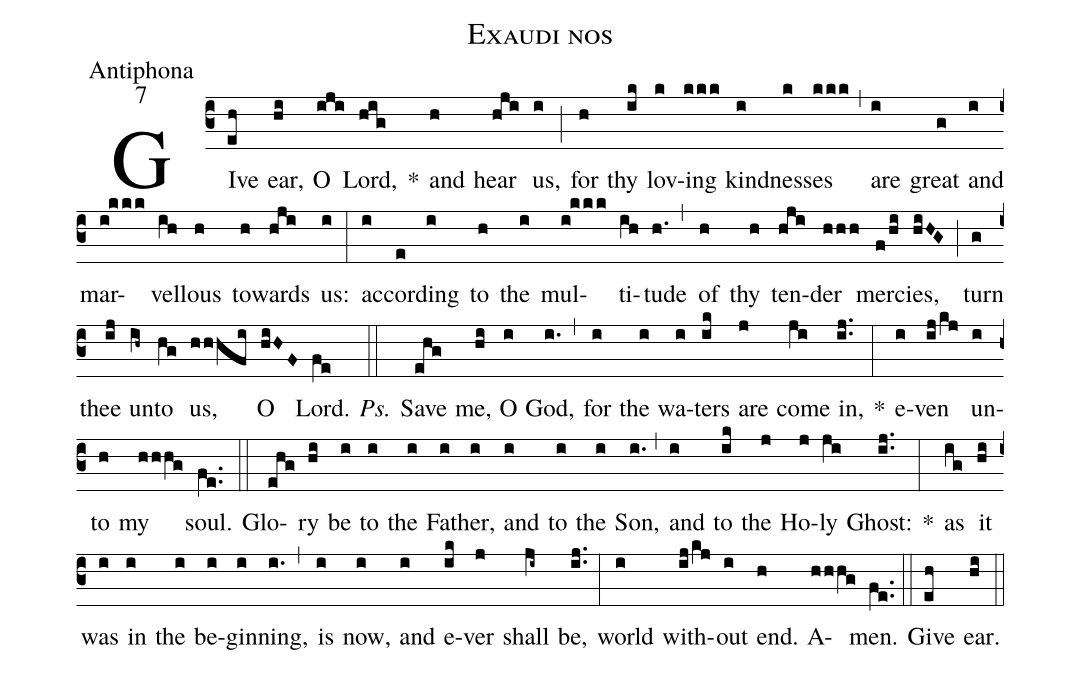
name:Exaudi nos;
office-part:Antiphona;
mode:7;
%%
(c3) GIve(eh) ear,(hi) O(iji) Lord,(hig) *() and(h) hear(hji) us,(i) (;) for(h) thy(ik) lov(k)ing(kkk) kind(i)nes(k)ses(kkk) (,) are(i) great(g) and(i) mar(i!kkk)vel(ih)lous(h) to(h)wards(hji) us:(i) (:) ac(i)cor(e)ding(i) to(h) the(i) mul(i!kkk)ti(ih)tude(h.1) (,) of(h) thy(h) ten(hji)der(hhh) mer(f/hi)cies,(hiHG) (;) turn(g) thee(ij) un(ih~)to(hg) us,(hhhfi) O(hiHF) Lord.(fe) <i>Ps.</i>(::) Save(ehg) me,(hi) O(i) God,(i.) (,) for(i) the(i) wa(i)ters(ik) are(j) come(ji) in,(ij..) *(:) e(i)ven(ij/kj) un(i)to(h) my(hhhg) soul.(fe..) (::) Glo(ehg)ry(hi) be(i) to(i) the(i) Fa(i)ther,(i) and(i) to(i) the(i) Son,(i.) (,) and(i) to(ik) the(j) Ho(j)ly(ji) Ghost:(ij..) *(:) as(ig) it(hi) was(i) in(i) the(i) be(i)gin(i)ning,(i.) (,) is(i) now,(i) and(i) e(ik)ver(j) shall(ji~) be,(ij..) (:) world(i) with(ij/kj)out(i) end.(h) A(hhhg)men.(fe..) (::) Give(eh) ear.(hi) (::)
